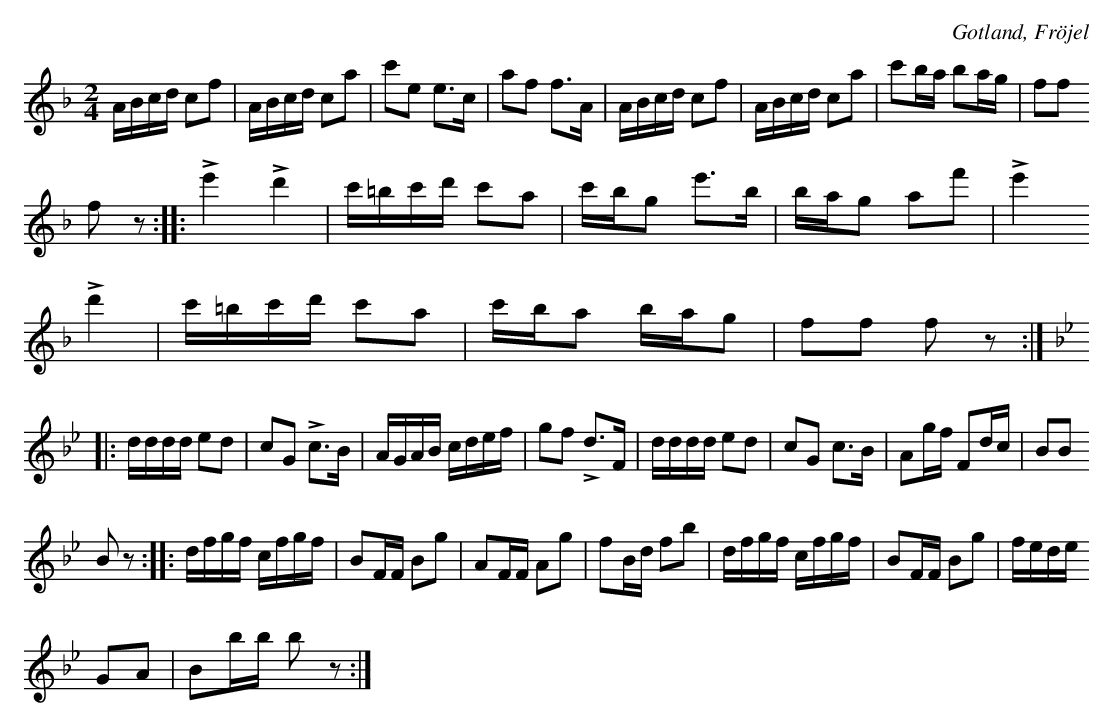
X:1
T:
O:Gotland, Fr\"ojel
M:2/4
L:1/16
K:F
ABcd c2f2|ABcd c2a2|c'2e2 e3c|a2f2 f3A|ABcd c2f2|ABcd c2a2|c'2ba b2ag|f2f2
f2 z2::Le'4 Ld'4|c'=bc'd' c'2a2|c'bg2 e'3b|bag2 a2f'2|Le'4
Ld'4|c'=bc'd' c'2a2|c'ba2 bag2|f2f2 f2 z2:|
K:Bb
|:dddd e2d2|c2G2 Lc3B|AGAB cdef|g2f2 Ld3F|dddd e2d2|c2G2 c3B|A2gf F2dc|B2B2
B2 z2::dfgf cfgf|B2FF B2g2|A2FF A2g2|f2Bd f2b2|dfgf cfgf|B2FF B2g2|fede
G2A2|B2bb b2 z2:|
